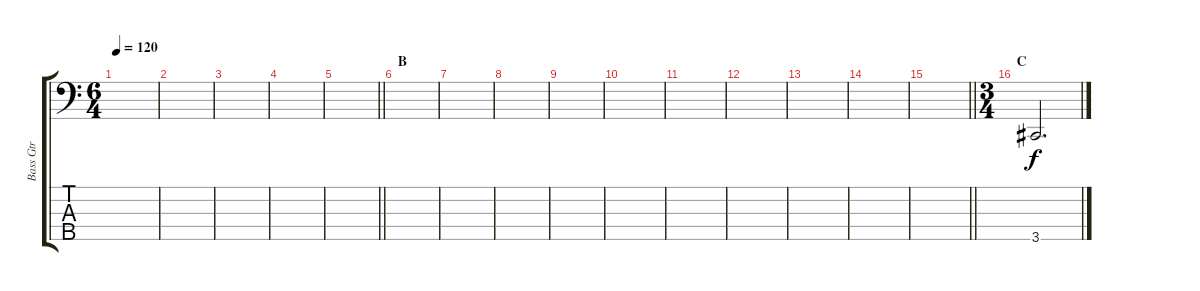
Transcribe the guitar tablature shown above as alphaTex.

\track ("Bass Gtr" "Bass Gtr") {instrument electricbassfinger}
\staff {score tabs}
\tuning (Gb2 Db2 Ab1 Eb1 Bb0) {hide}
\ts (6 4)
\tempo 120
\clef f4
\ks c
|
|
|
|
\barLineRight lightlight
|
\section ("" "B")
|
|
|
|
|
|
|
|
|
\barLineRight lightlight
|
\ts (3 4)
\section ("" "C")
3.5.2{d}
